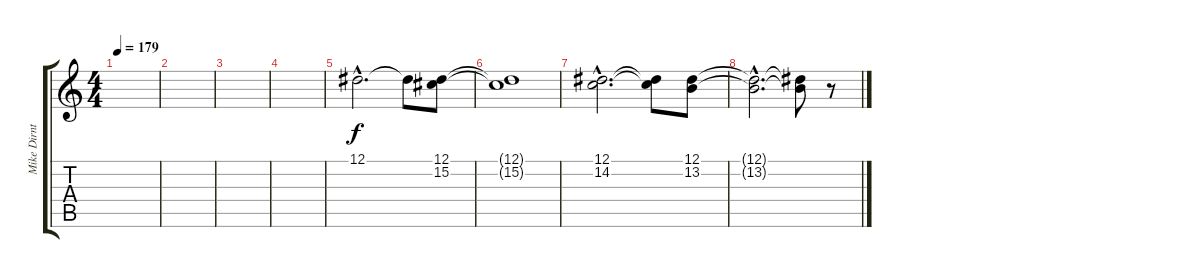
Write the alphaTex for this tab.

\track ("Mike Dirnt Vocal" "Mike Dirnt") {instrument tenorsax}
\staff {score tabs}
\tuning (Eb4 Bb3 Gb3 Db3 Ab2 Eb2) {hide}
\ts (4 4)
\tempo 179
\clef g2
\ks c
|
|
|
|
12.1{hac}.2{d} 12.1{t}.8 (12.1 15.2).8 |
(12.1{t} 15.2{t}).1 |
(12.1{hac} 14.2{hac}).2{d} (12.1{t} 14.2{t}).8 (12.1 13.2).8 |
(12.1{hac t} 13.2{hac t}).2{d} (12.1{t} 13.2{t}).8 r.8
